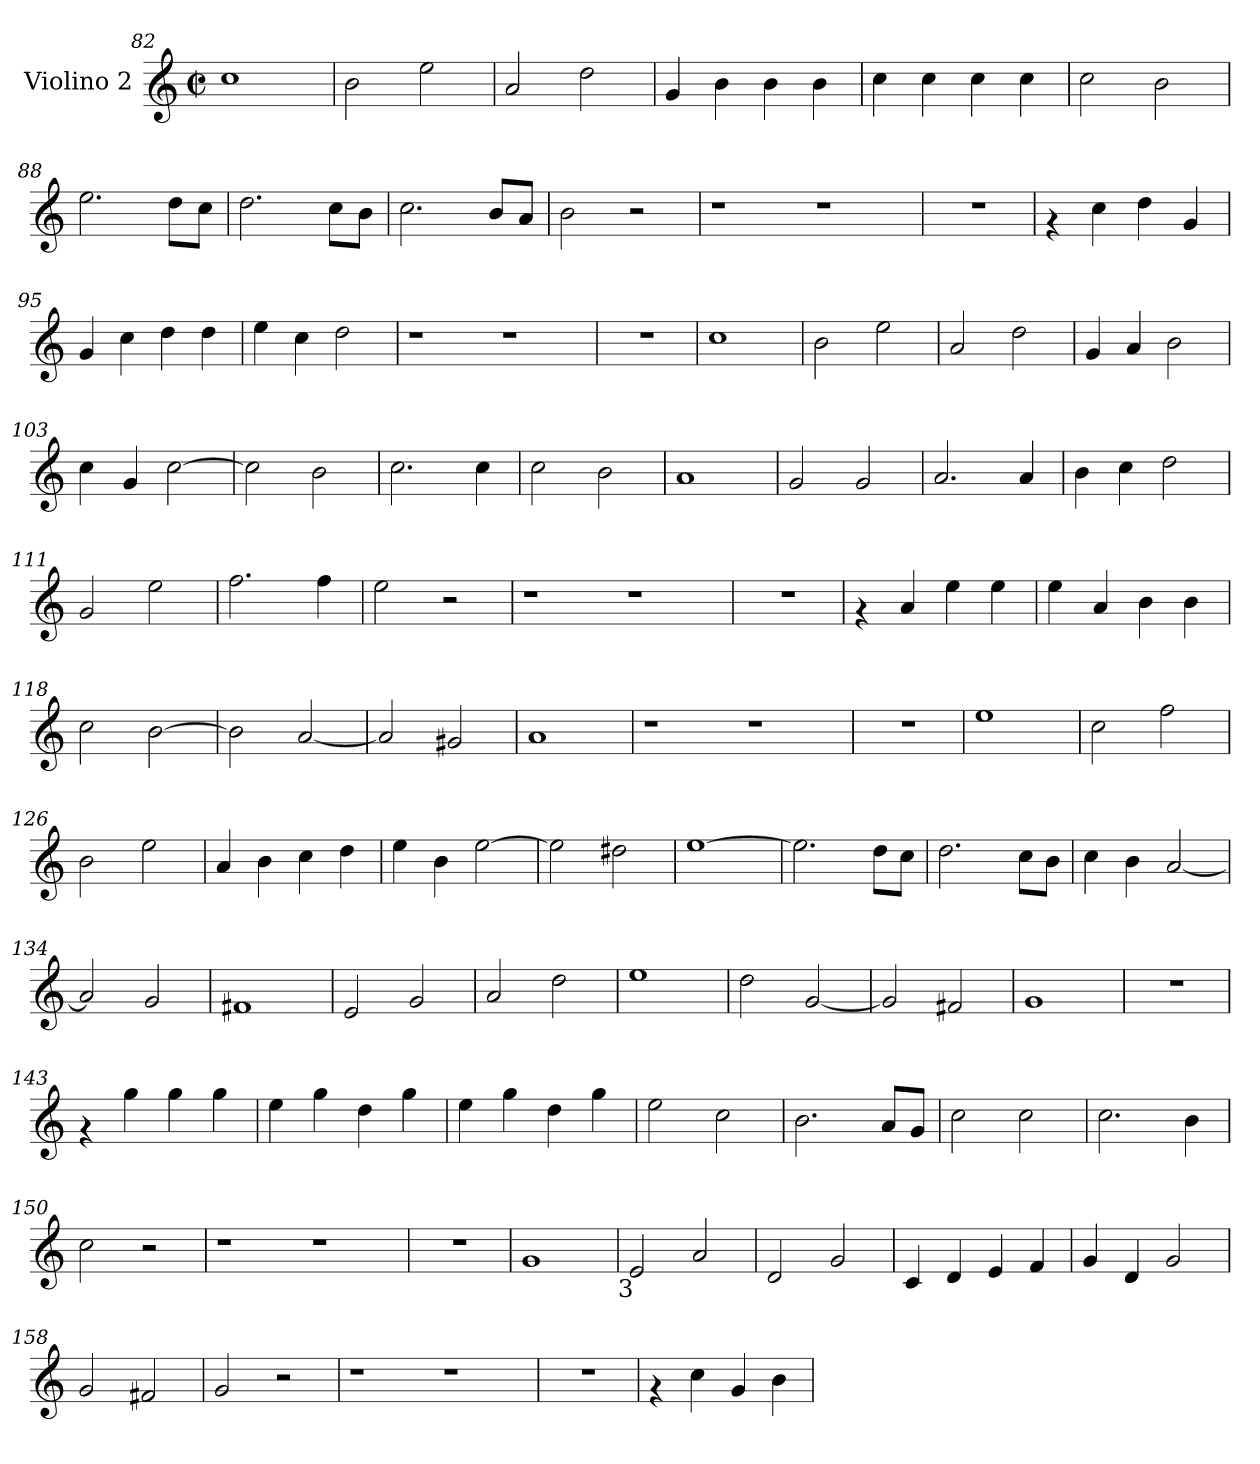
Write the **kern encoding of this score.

**kern
*part1
*staff1
*I"Violino 2
*I'Violino 2
*clefG2
*k[]
*C:
*M2/2
*met(c|)
=82
1cc
=83
2b\
2ee\
=84
2a/
2dd\
=85
4g/
4b\
4b\
4b\
=86
4cc\
4cc\
4cc\
4cc\
=87
2cc\
2b\
=88
2.ee\
8dd\L
8cc\J
=89
2.dd\
8cc\L
8b\J
=90
2.cc\
8b/L
8a/J
!!LO:LB:g=z
=91
2b\
2r
=92
1r
1r
=93
1r
=94
4rf
4cc\
4dd\
4g/
=95
4g/
4cc\
4dd\
4dd\
=96
4ee\
4cc\
2dd\
=97
1r
1r
=98
1r
=99
1cc
=100
2b\
2ee\
=101
2a/
2dd\
=102
4g/
4a/
2b\
=103
4cc\
4g/
[>2cc\
=104
2cc\]
2b\
!!LO:LB:g=z
=105
2.cc\
4cc\
=106
2cc\
2b\
=107
1a
=108
2g/
2g/
=109
2.a/
4a/
=110
4b\
4cc\
2dd\
=111
2g/
2ee\
=112
2.ff\
4ff\
=113
2ee\
2r
=114
1r
1r
=115
1r
=116
4rf
4a/
4ee\
4ee\
=117
4ee\
4a/
4b\
4b\
!!LO:LB:g=z
=118
2cc\
[>2b\
=119
2b\]
[<2a/
=120
2a/]
2g#X/
=121
1a
=122
1r
1r
=123
1r
=124
1ee
=125
2cc\
2ff\
=126
2b\
2ee\
=127
4a/
4b\
4cc\
4dd\
=128
4ee\
4b\
[>2ee\
=129
2ee\]
2dd#X\
=130
[<1ee
!!LO:LB:g=z
=131
2.ee\]
8dd\L
8cc\J
=132
2.dd\
8cc\L
8b\J
=133
4cc\
4b\
[<2a/
=134
2a/]
2g/
=135
1f#X
=136
2e/
2g/
=137
2a/
2dd\
=138
1ee
=139
2dd\
[<2g/
=140
2g/]
2f#X/
=141
1g
!!LO:PB:g=z
=142
1r
=143
4rf
4gg\
4gg\
4gg\
=144
4ee\
4gg\
4dd\
4gg\
=145
4ee\
4gg\
4dd\
4gg\
=146
2ee\
2cc\
=147
2.b\
8a/L
8g/J
=148
2cc\
2cc\
=149
2.cc\
4b\
=150
2cc\
2r
=151
1r
1r
=152
1r
=153
1g
!LO:TX:b:t=3
!!LO:LB:g=z
=154
2e/
2a/
=155
2d/
2g/
=156
4c/
4d/
4e/
4f/
=157
4g/
4d/
2g/
=158
2g/
2f#X/
=159
2g/
2r
=160
1r
1r
=161
1r
=162
4rf
4cc\
4g/
4b\
=
*-
